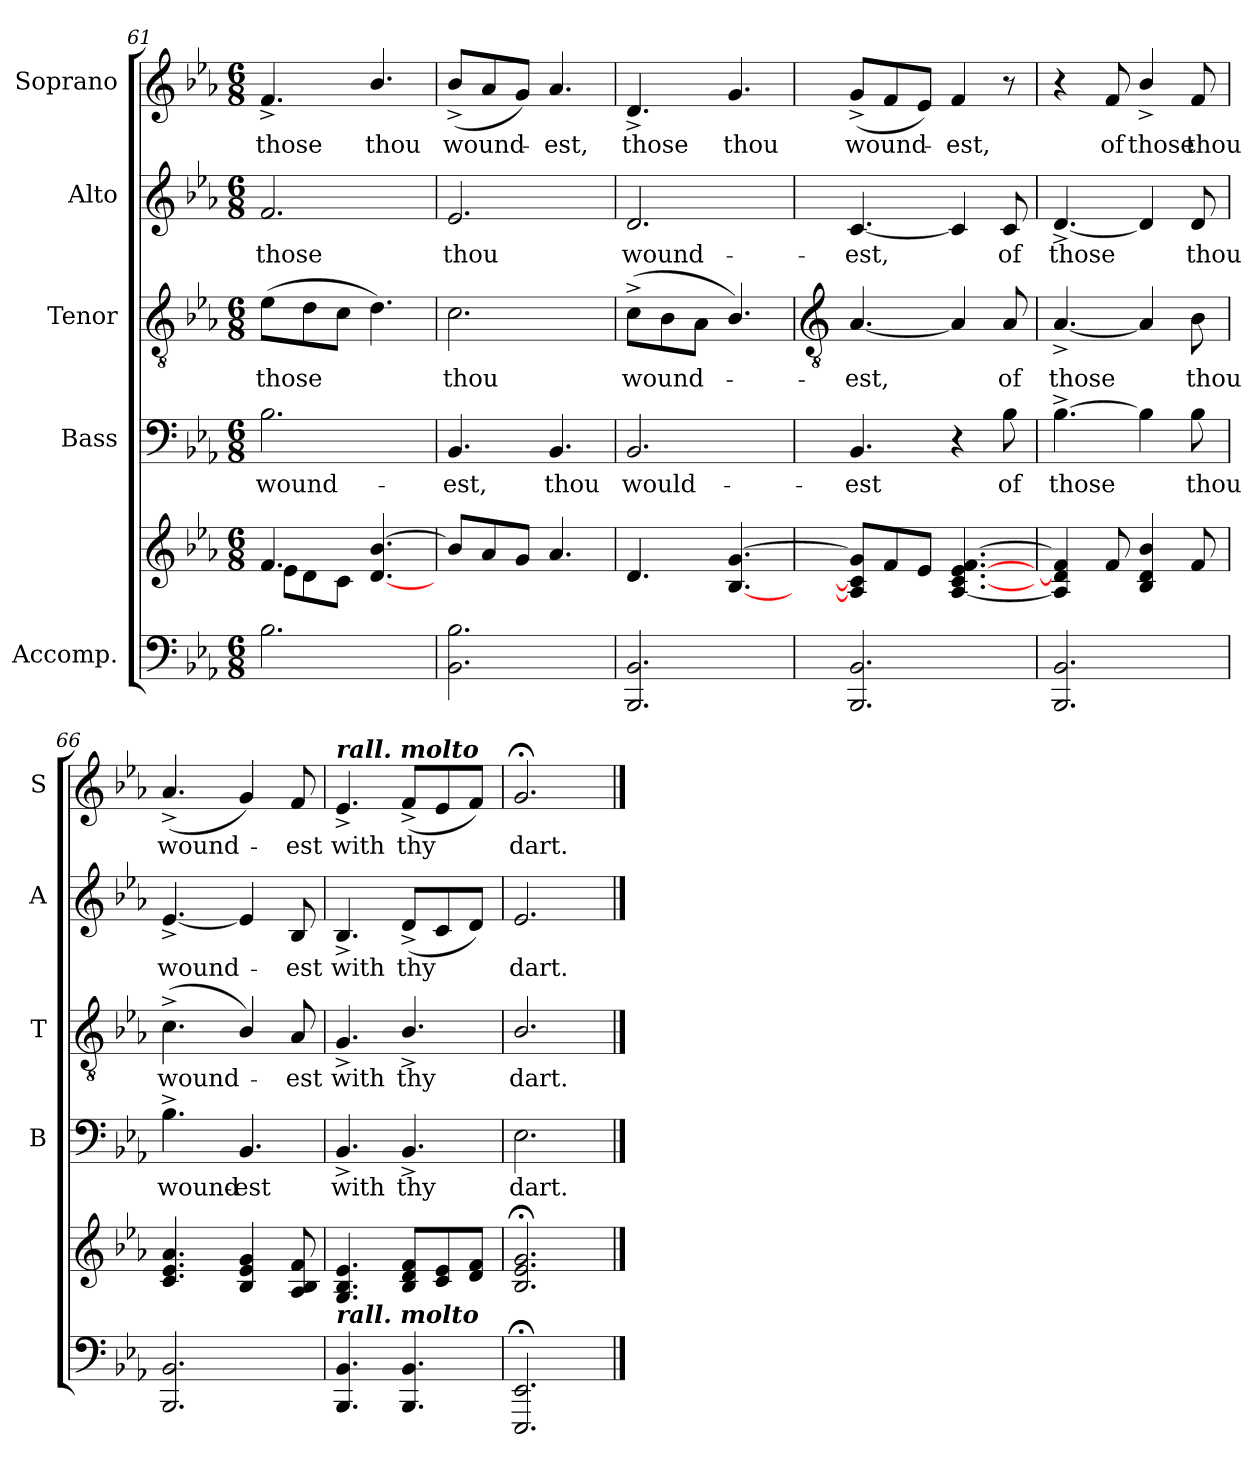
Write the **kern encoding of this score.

**kern	**kern	**kern	**text	**kern	**text	**kern	**text	**kern	**text
*part5	*part5	*part4	*part4	*part3	*part3	*part2	*part2	*part1	*part1
*staff6	*staff5	*staff4	*staff4	*staff3	*staff3	*staff2	*staff2	*staff1	*staff1
*I"Accomp.	*	*I"Bass	*	*I"Tenor	*	*I"Alto	*	*I"Soprano	*
*	*	*I'B	*	*I'T	*	*I'A	*	*I'S	*
*clefF4	*clefG2	*clefF4	*	*clefGv2	*	*clefG2	*	*clefG2	*
*k[b-e-a-]	*k[b-e-a-]	*k[b-e-a-]	*	*k[b-e-a-]	*	*k[b-e-a-]	*	*k[b-e-a-]	*
*E-:	*E-:	*E-:	*	*E-:	*	*E-:	*	*E-:	*
*M6/8	*M6/8	*M6/8	*	*M6/8	*	*M6/8	*	*M6/8	*
=61	=61	=61	=61	=61	=61	=61	=61	=61	=61
*	*^	*	*	*	*	*	*	*	*
!	!	!	!	!LO:LY:b	!	!LO:LY:b	!	!LO:LY:b	!	!LO:LY:b
2.B-	4.f	8e-\L	2.B-	wound-	(>8e-L	those	2.f	those	4.f^	those
.	.	8d\	.	.	8d	.	.	.	.	.
.	.	8c\J	.	.	8cJ	.	.	.	.	.
!	!	!	!	!	!	!	!	!	!	!LO:LY:b
.	[4.d/ [4.b-/	4.ryy	.	.	4.d)	.	.	.	4.b-/	thou
=62	=62	=62	=62	=62	=62	=62	=62	=62	=62	=62
!	!	!	!	!LO:LY:b	!	!LO:LY:b	!	!LO:LY:b	!	!LO:LY:b
*	*v	*v	*	*	*	*	*	*	*	*
2.BB- 2.B-	8b-/L]	4.BB-	-est,	2.c	thou	2.e-	thou	(<8b-^L	wound-
.	8a-	.	.	.	.	.	.	8a-	.
.	8gJ	.	.	.	.	.	.	8gJ)	.
!	!	!	!LO:LY:b	!	!	!	!	!	!LO:LY:b
.	4.a-	4.BB-	thou	.	.	.	.	4.a-	est,
=63	=63	=63	=63	=63	=63	=63	=63	=63	=63
!	!	!	!LO:LY:b	!	!LO:LY:b	!	!LO:LY:b	!	!LO:LY:b
2.BBB- 2.BB-	4.d	2.BB-	would-	(>8c^L	wound-	2.d	wound-	4.d^	those
.	.	.	.	8B-	.	.	.	.	.
.	.	.	.	8A-J	.	.	.	.	.
!	!	!	!	!	!	!	!	!	!LO:LY:b
.	[4.B- [4.g	.	.	4.B-/)	.	.	.	4.g	thou
!!LO:LB:g=z
=64	=64	=64	=64	=64	=64	=64	=64	=64	=64
*	*	*	*	*clefGv2	*	*	*	*	*
!	!	!	!LO:LY:b	!	!LO:LY:b	!	!LO:LY:b	!	!LO:LY:b
2.BBB- 2.BB-	8A-] 8c] 8g]L	4.BB-	-est	[4.A-	est,	[4.c	-est,	(<8g^L	wound-
.	8f	.	.	.	.	.	.	8f	.
.	8e-J	.	.	.	.	.	.	8e-J)	.
!	!	!	!	!	!	!	!	!	!LO:LY:b
.	[4.A- [4.c [4.e- [4.f	4r	.	4A-]	.	4c]	.	4f	est,
!	!	!	!LO:LY:b	!	!LO:LY:b	!	!LO:LY:b	!	!
.	.	8B-	of	8A-	of	8c	of	8r	.
=65	=65	=65	=65	=65	=65	=65	=65	=65	=65
!	!	!	!LO:LY:b	!	!LO:LY:b	!	!LO:LY:b	!	!
2.BBB- 2.BB-	4A-] 4d] 4f]	[4.B-^	those	[4.A-^	those	[4.d^	those	4r	.
!	!	!	!	!	!	!	!	!	!LO:LY:b
.	8f	.	.	.	.	.	.	8f	of
!	!	!	!	!	!	!	!	!	!LO:LY:b
.	4B-/ 4d/ 4b-/	4B-]	.	4A-]	.	4d]	.	4b-^/	those
!	!	!	!LO:LY:b	!	!LO:LY:b	!	!LO:LY:b	!	!LO:LY:b
.	8f	8B-	thou	8B-	thou	8d	thou	8f	thou
=66	=66	=66	=66	=66	=66	=66	=66	=66	=66
!	!	!	!LO:LY:b	!	!LO:LY:b	!	!LO:LY:b	!	!LO:LY:b
2.BBB- 2.BB-	4.c 4.e- 4.a-	4.B-^	wound-	(<4.c^	wound-	[4.e-^	wound-	(<4.a-^	wound-
!	!	!	!LO:LY:b	!	!	!	!	!	!
.	4B- 4e- 4g	4.BB-	-est	4B-/)	.	4e-]	.	4g)	.
!	!	!	!	!	!LO:LY:b	!	!LO:LY:b	!	!LO:LY:b
.	8A- 8B- 8f	.	.	8A-	est	8B-	est	8f	est
=67	=67	=67	=67	=67	=67	=67	=67	=67	=67
!	!	!	!	!	!	!	!	!LO:TX:a:Bi:t=rall. molto	!
!LO:TX:a:Bi:t=rall. molto	!	!	!	!	!	!	!	!	!
!	!	!	!LO:LY:b	!	!LO:LY:b	!	!LO:LY:b	!	!LO:LY:b
4.BBB- 4.BB-	4.G 4.B- 4.e-	4.BB-^	with	4.G^	with	4.B-^	with	4.e-^	with
!	!	!	!LO:LY:b	!	!LO:LY:b	!	!LO:LY:b	!	!LO:LY:b
4.BBB- 4.BB-	8B- 8d 8fL	4.BB-^	thy	4.B-^/	thy	(<8d^L	thy	(<8f^L	thy
.	8c 8e-	.	.	.	.	8c	.	8e-	.
.	8d 8fJ	.	.	.	.	8dJ)	.	8fJ)	.
=68	=68	=68	=68	=68	=68	=68	=68	=68	=68
!	!	!	!LO:LY:b	!	!LO:LY:b	!	!LO:LY:b	!	!LO:LY:b
2.EEE-;< 2.EE-;<	2.B-;< 2.e-;< 2.g;<	2.E-	dart.	2.B-/	dart.	2.e-	dart.	2.g;<	dart.
==	==	==	==	==	==	==	==	==	==
*-	*-	*-	*-	*-	*-	*-	*-	*-	*-
